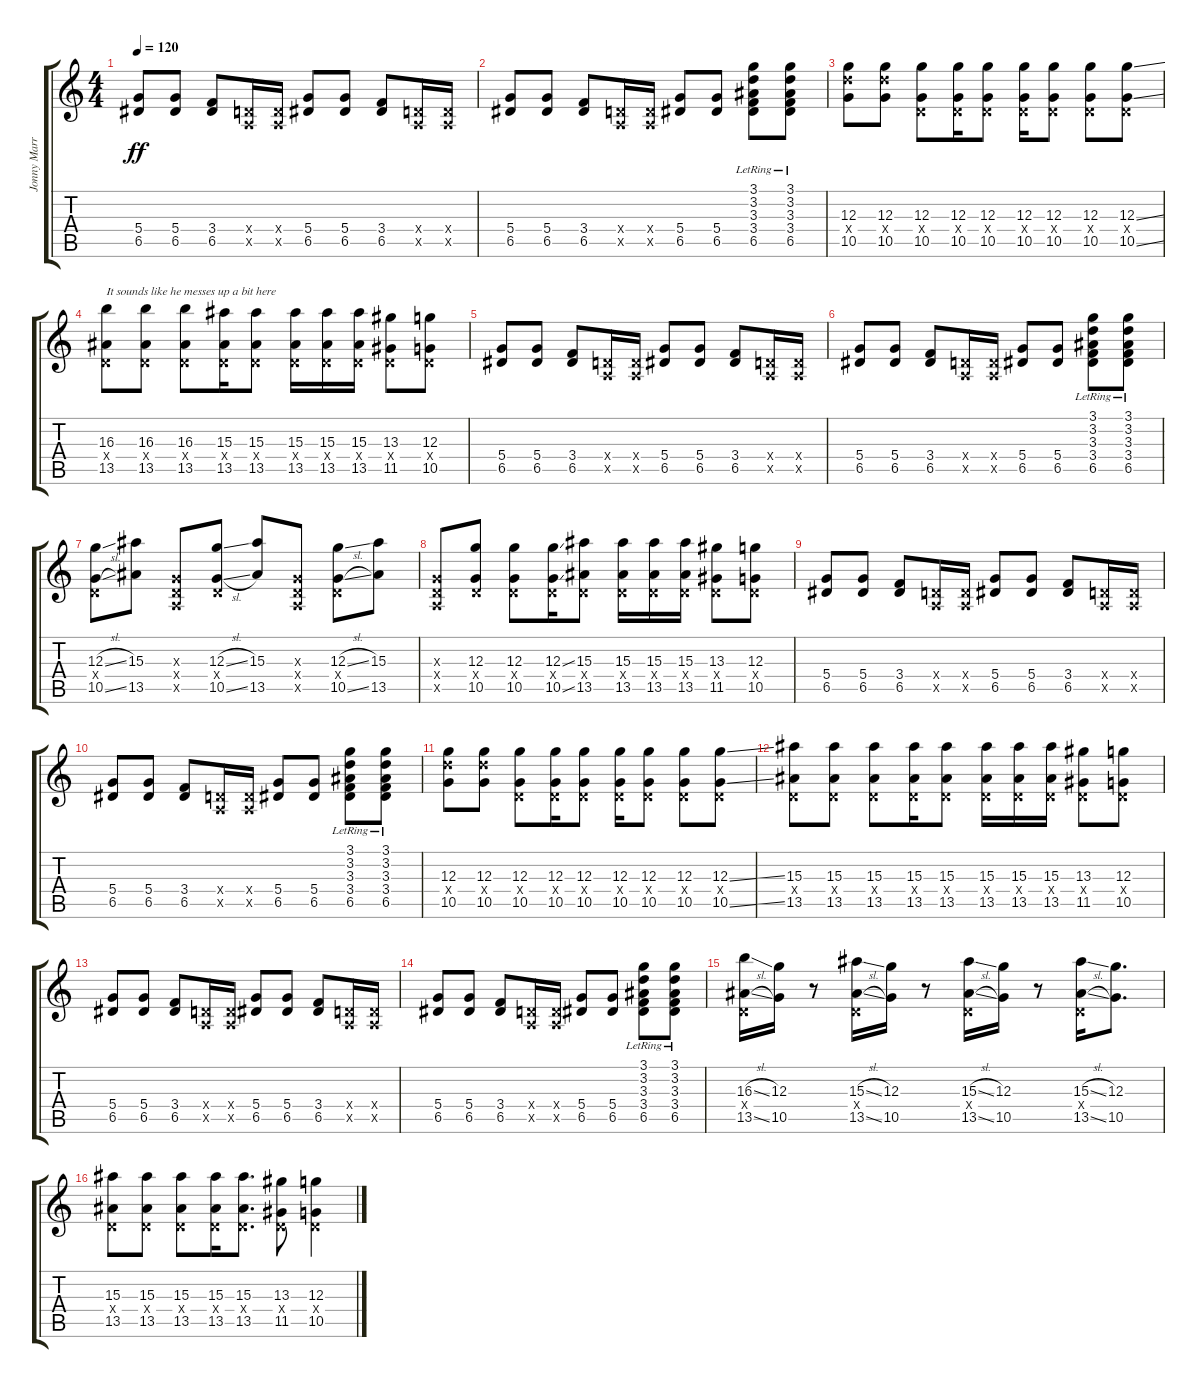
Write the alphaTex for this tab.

\track ("Jonny Marr" "Jonny Marr") {instrument electricguitarclean}
\staff {score tabs}
\tuning (E4 B3 G3 D3 A2 E2) {hide}
\ts (4 4)
\tempo 120
\clef g2
\ks c
(5.4 6.5).8{dy ff} (5.4 6.5).8 (3.4 6.5).8 (0.4{x} 0.5{x}).16 (0.4{x} 0.5{x}).16 (5.4 6.5).8 (5.4 6.5).8 (3.4 6.5).8 (0.4{x} 0.5{x}).16 (0.4{x} 0.5{x}).16 |
(5.4 6.5).8 (5.4 6.5).8 (3.4 6.5).8 (0.4{x} 0.5{x}).16 (0.4{x} 0.5{x}).16 (5.4 6.5).8 (5.4 6.5).8 (3.1{lr} 3.2{lr} 3.3{lr} 3.4 6.5).8 (3.1{lr} 3.2{lr} 3.3{lr} 3.4 6.5).8 |
(12.3 12.4{x} 10.5).8 (12.3 12.4{x} 10.5).8 (12.3 0.4{x} 10.5).8 (12.3 0.4{x} 10.5).16 (12.3 0.4{x} 10.5).8 (12.3 0.4{x} 10.5).16 (12.3 0.4{x} 10.5).8 (12.3 0.4{x} 10.5).8 (12.3{ss} 0.4{x} 10.5{ss}).8 |
(16.3 0.4{x} 13.5).8{txt "It sounds like he messes up a bit here"} (16.3 0.4{x} 13.5).8 (16.3 0.4{x} 13.5).8 (15.3 0.4{x} 13.5).16 (15.3 0.4{x} 13.5).8 (15.3 0.4{x} 13.5).16 (15.3 0.4{x} 13.5).16 (15.3 0.4{x} 13.5).16 (13.3 0.4{x} 11.5).8 (12.3 0.4{x} 10.5).8 |
(5.4 6.5).8 (5.4 6.5).8 (3.4 6.5).8 (0.4{x} 0.5{x}).16 (0.4{x} 0.5{x}).16 (5.4 6.5).8 (5.4 6.5).8 (3.4 6.5).8 (0.4{x} 0.5{x}).16 (0.4{x} 0.5{x}).16 |
(5.4 6.5).8 (5.4 6.5).8 (3.4 6.5).8 (0.4{x} 0.5{x}).16 (0.4{x} 0.5{x}).16 (5.4 6.5).8 (5.4 6.5).8 (3.1{lr} 3.2{lr} 3.3{lr} 3.4 6.5).8 (3.1{lr} 3.2{lr} 3.3{lr} 3.4 6.5).8 |
(12.3{sl} 0.4{x} 10.5{sl}).8 (15.3 13.5).8 (0.3{x} 0.4{x} 0.5{x}).8 (12.3{sl} 0.4{x} 10.5{sl}).8 (15.3 13.5).8 (0.3{x} 0.4{x} 0.5{x}).8 (12.3{sl} 0.4{x} 10.5{sl}).8 (15.3 13.5).8 |
(0.3{x} 0.4{x} 0.5{x}).8 (12.3 0.4{x} 10.5).8 (12.3 0.4{x} 10.5).8 (12.3{ss} 0.4{x} 10.5{ss}).16 (15.3 0.4{x} 13.5).8 (15.3 0.4{x} 13.5).16 (15.3 0.4{x} 13.5).16 (15.3 0.4{x} 13.5).16 (13.3 0.4{x} 11.5).8 (12.3 0.4{x} 10.5).8 |
(5.4 6.5).8 (5.4 6.5).8 (3.4 6.5).8 (0.4{x} 0.5{x}).16 (0.4{x} 0.5{x}).16 (5.4 6.5).8 (5.4 6.5).8 (3.4 6.5).8 (0.4{x} 0.5{x}).16 (0.4{x} 0.5{x}).16 |
(5.4 6.5).8 (5.4 6.5).8 (3.4 6.5).8 (0.4{x} 0.5{x}).16 (0.4{x} 0.5{x}).16 (5.4 6.5).8 (5.4 6.5).8 (3.1{lr} 3.2{lr} 3.3{lr} 3.4 6.5).8 (3.1{lr} 3.2{lr} 3.3{lr} 3.4 6.5).8 |
(12.3 12.4{x} 10.5).8 (12.3 12.4{x} 10.5).8 (12.3 0.4{x} 10.5).8 (12.3 0.4{x} 10.5).16 (12.3 0.4{x} 10.5).8 (12.3 0.4{x} 10.5).16 (12.3 0.4{x} 10.5).8 (12.3 0.4{x} 10.5).8 (12.3{ss} 0.4{x} 10.5{ss}).8 |
(15.3 0.4{x} 13.5).8 (15.3 0.4{x} 13.5).8 (15.3 0.4{x} 13.5).8 (15.3 0.4{x} 13.5).16 (15.3 0.4{x} 13.5).8 (15.3 0.4{x} 13.5).16 (15.3 0.4{x} 13.5).16 (15.3 0.4{x} 13.5).16 (13.3 0.4{x} 11.5).8 (12.3 0.4{x} 10.5).8 |
(5.4 6.5).8 (5.4 6.5).8 (3.4 6.5).8 (0.4{x} 0.5{x}).16 (0.4{x} 0.5{x}).16 (5.4 6.5).8 (5.4 6.5).8 (3.4 6.5).8 (0.4{x} 0.5{x}).16 (0.4{x} 0.5{x}).16 |
(5.4 6.5).8 (5.4 6.5).8 (3.4 6.5).8 (0.4{x} 0.5{x}).16 (0.4{x} 0.5{x}).16 (5.4 6.5).8 (5.4 6.5).8 (3.1{lr} 3.2{lr} 3.3{lr} 3.4 6.5).8 (3.1{lr} 3.2{lr} 3.3{lr} 3.4 6.5).8 |
(16.3{sl} 0.4{x} 13.5{sl}).16 (12.3 10.5).16 r.8 (15.3{sl} 0.4{x} 13.5{sl}).16 (12.3 10.5).16 r.8 (15.3{sl} 0.4{x} 13.5{sl}).16 (12.3 10.5).16 r.8 (15.3{sl} 0.4{x} 13.5{sl}).16 (12.3 10.5).8{d} |
(15.3 0.4{x} 13.5).8 (15.3 0.4{x} 13.5).8 (15.3 0.4{x} 13.5).8 (15.3 0.4{x} 13.5).16 (15.3 0.4{x} 13.5).8{d} (13.3 0.4{x} 11.5).8 (12.3 0.4{x} 10.5).4
